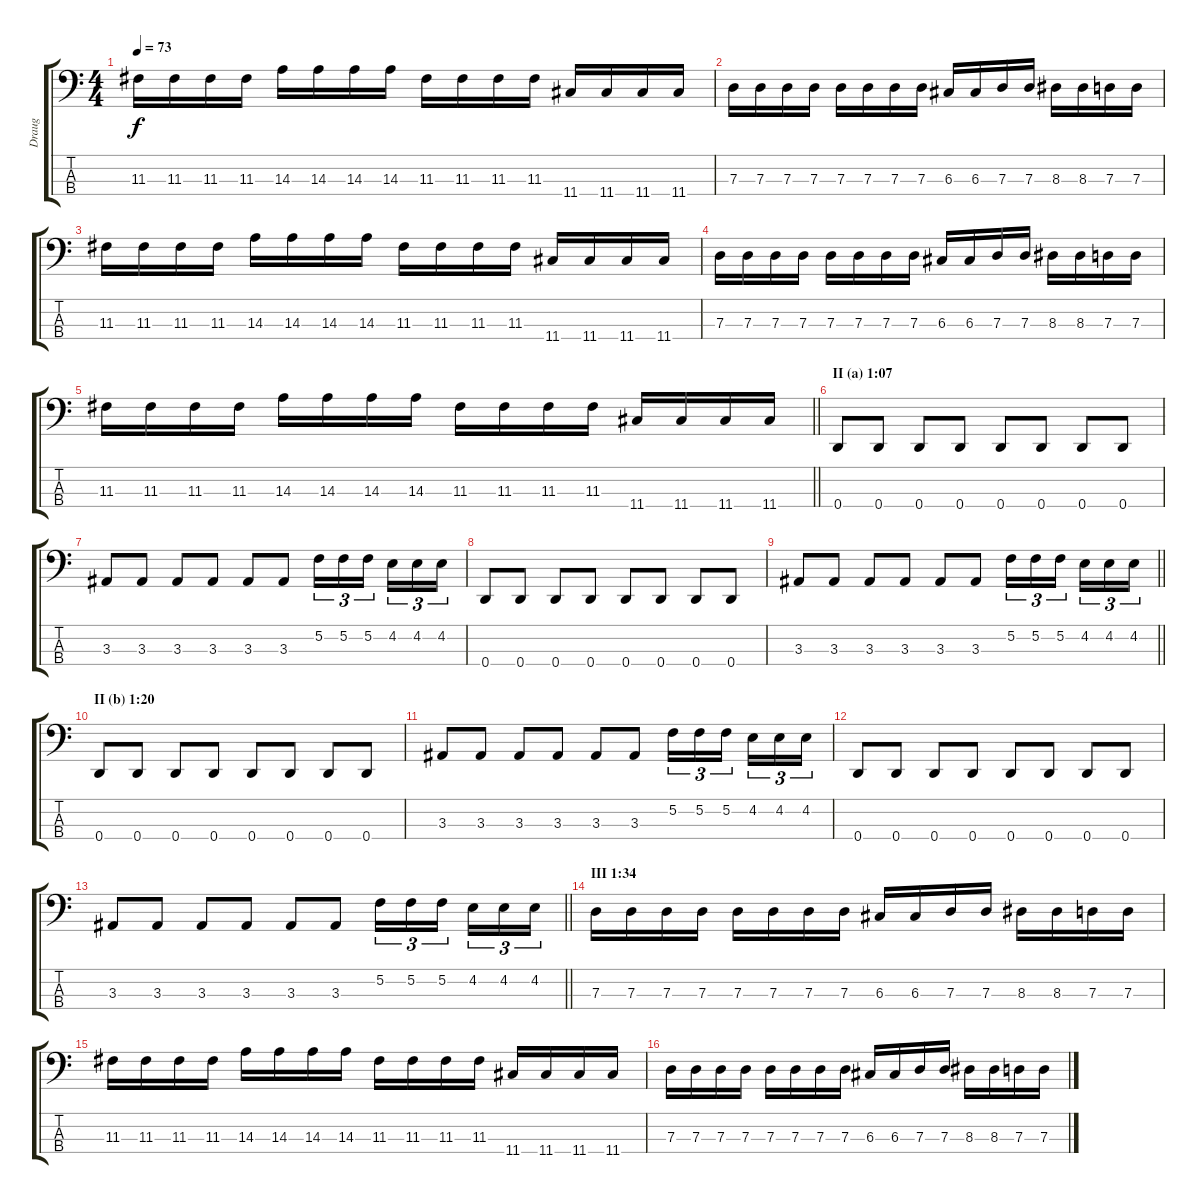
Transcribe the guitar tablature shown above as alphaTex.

\track ("Draug" "Draug") {instrument synthbass2}
\staff {score tabs}
\tuning (F2 C2 G1 D1) {hide}
\ts (4 4)
\tempo 73
\clef f4
\ks c
11.3.16{dy f} 11.3.16 11.3.16 11.3.16 14.3.16 14.3.16 14.3.16 14.3.16 11.3.16 11.3.16 11.3.16 11.3.16 11.4.16 11.4.16 11.4.16 11.4.16 |
7.3.16 7.3.16 7.3.16 7.3.16 7.3.16 7.3.16 7.3.16 7.3.16 6.3.16 6.3.16 7.3.16 7.3.16 8.3.16 8.3.16 7.3.16 7.3.16 |
11.3.16 11.3.16 11.3.16 11.3.16 14.3.16 14.3.16 14.3.16 14.3.16 11.3.16 11.3.16 11.3.16 11.3.16 11.4.16 11.4.16 11.4.16 11.4.16 |
7.3.16 7.3.16 7.3.16 7.3.16 7.3.16 7.3.16 7.3.16 7.3.16 6.3.16 6.3.16 7.3.16 7.3.16 8.3.16 8.3.16 7.3.16 7.3.16 |
\barLineRight lightlight
11.3.16 11.3.16 11.3.16 11.3.16 14.3.16 14.3.16 14.3.16 14.3.16 11.3.16 11.3.16 11.3.16 11.3.16 11.4.16 11.4.16 11.4.16 11.4.16 |
\section ("" "II (a) 1:07")
0.4.8 0.4.8 0.4.8 0.4.8 0.4.8 0.4.8 0.4.8 0.4.8 |
3.3.8 3.3.8 3.3.8 3.3.8 3.3.8 3.3.8 5.2.16{tu (3 2)} 5.2.16{tu (3 2)} 5.2.16{tu (3 2) beam splitsecondary} 4.2.16{tu (3 2)} 4.2.16{tu (3 2)} 4.2.16{tu (3 2)} |
0.4.8 0.4.8 0.4.8 0.4.8 0.4.8 0.4.8 0.4.8 0.4.8 |
\barLineRight lightlight
3.3.8 3.3.8 3.3.8 3.3.8 3.3.8 3.3.8 5.2.16{tu (3 2)} 5.2.16{tu (3 2)} 5.2.16{tu (3 2) beam splitsecondary} 4.2.16{tu (3 2)} 4.2.16{tu (3 2)} 4.2.16{tu (3 2)} |
\section ("" "II (b) 1:20")
0.4.8 0.4.8 0.4.8 0.4.8 0.4.8 0.4.8 0.4.8 0.4.8 |
3.3.8 3.3.8 3.3.8 3.3.8 3.3.8 3.3.8 5.2.16{tu (3 2)} 5.2.16{tu (3 2)} 5.2.16{tu (3 2) beam splitsecondary} 4.2.16{tu (3 2)} 4.2.16{tu (3 2)} 4.2.16{tu (3 2)} |
0.4.8 0.4.8 0.4.8 0.4.8 0.4.8 0.4.8 0.4.8 0.4.8 |
\barLineRight lightlight
3.3.8 3.3.8 3.3.8 3.3.8 3.3.8 3.3.8 5.2.16{tu (3 2)} 5.2.16{tu (3 2)} 5.2.16{tu (3 2) beam splitsecondary} 4.2.16{tu (3 2)} 4.2.16{tu (3 2)} 4.2.16{tu (3 2)} |
\section ("" "III 1:34")
7.3.16 7.3.16 7.3.16 7.3.16 7.3.16 7.3.16 7.3.16 7.3.16 6.3.16 6.3.16 7.3.16 7.3.16 8.3.16 8.3.16 7.3.16 7.3.16 |
11.3.16 11.3.16 11.3.16 11.3.16 14.3.16 14.3.16 14.3.16 14.3.16 11.3.16 11.3.16 11.3.16 11.3.16 11.4.16 11.4.16 11.4.16 11.4.16 |
7.3.16 7.3.16 7.3.16 7.3.16 7.3.16 7.3.16 7.3.16 7.3.16 6.3.16 6.3.16 7.3.16 7.3.16 8.3.16 8.3.16 7.3.16 7.3.16
